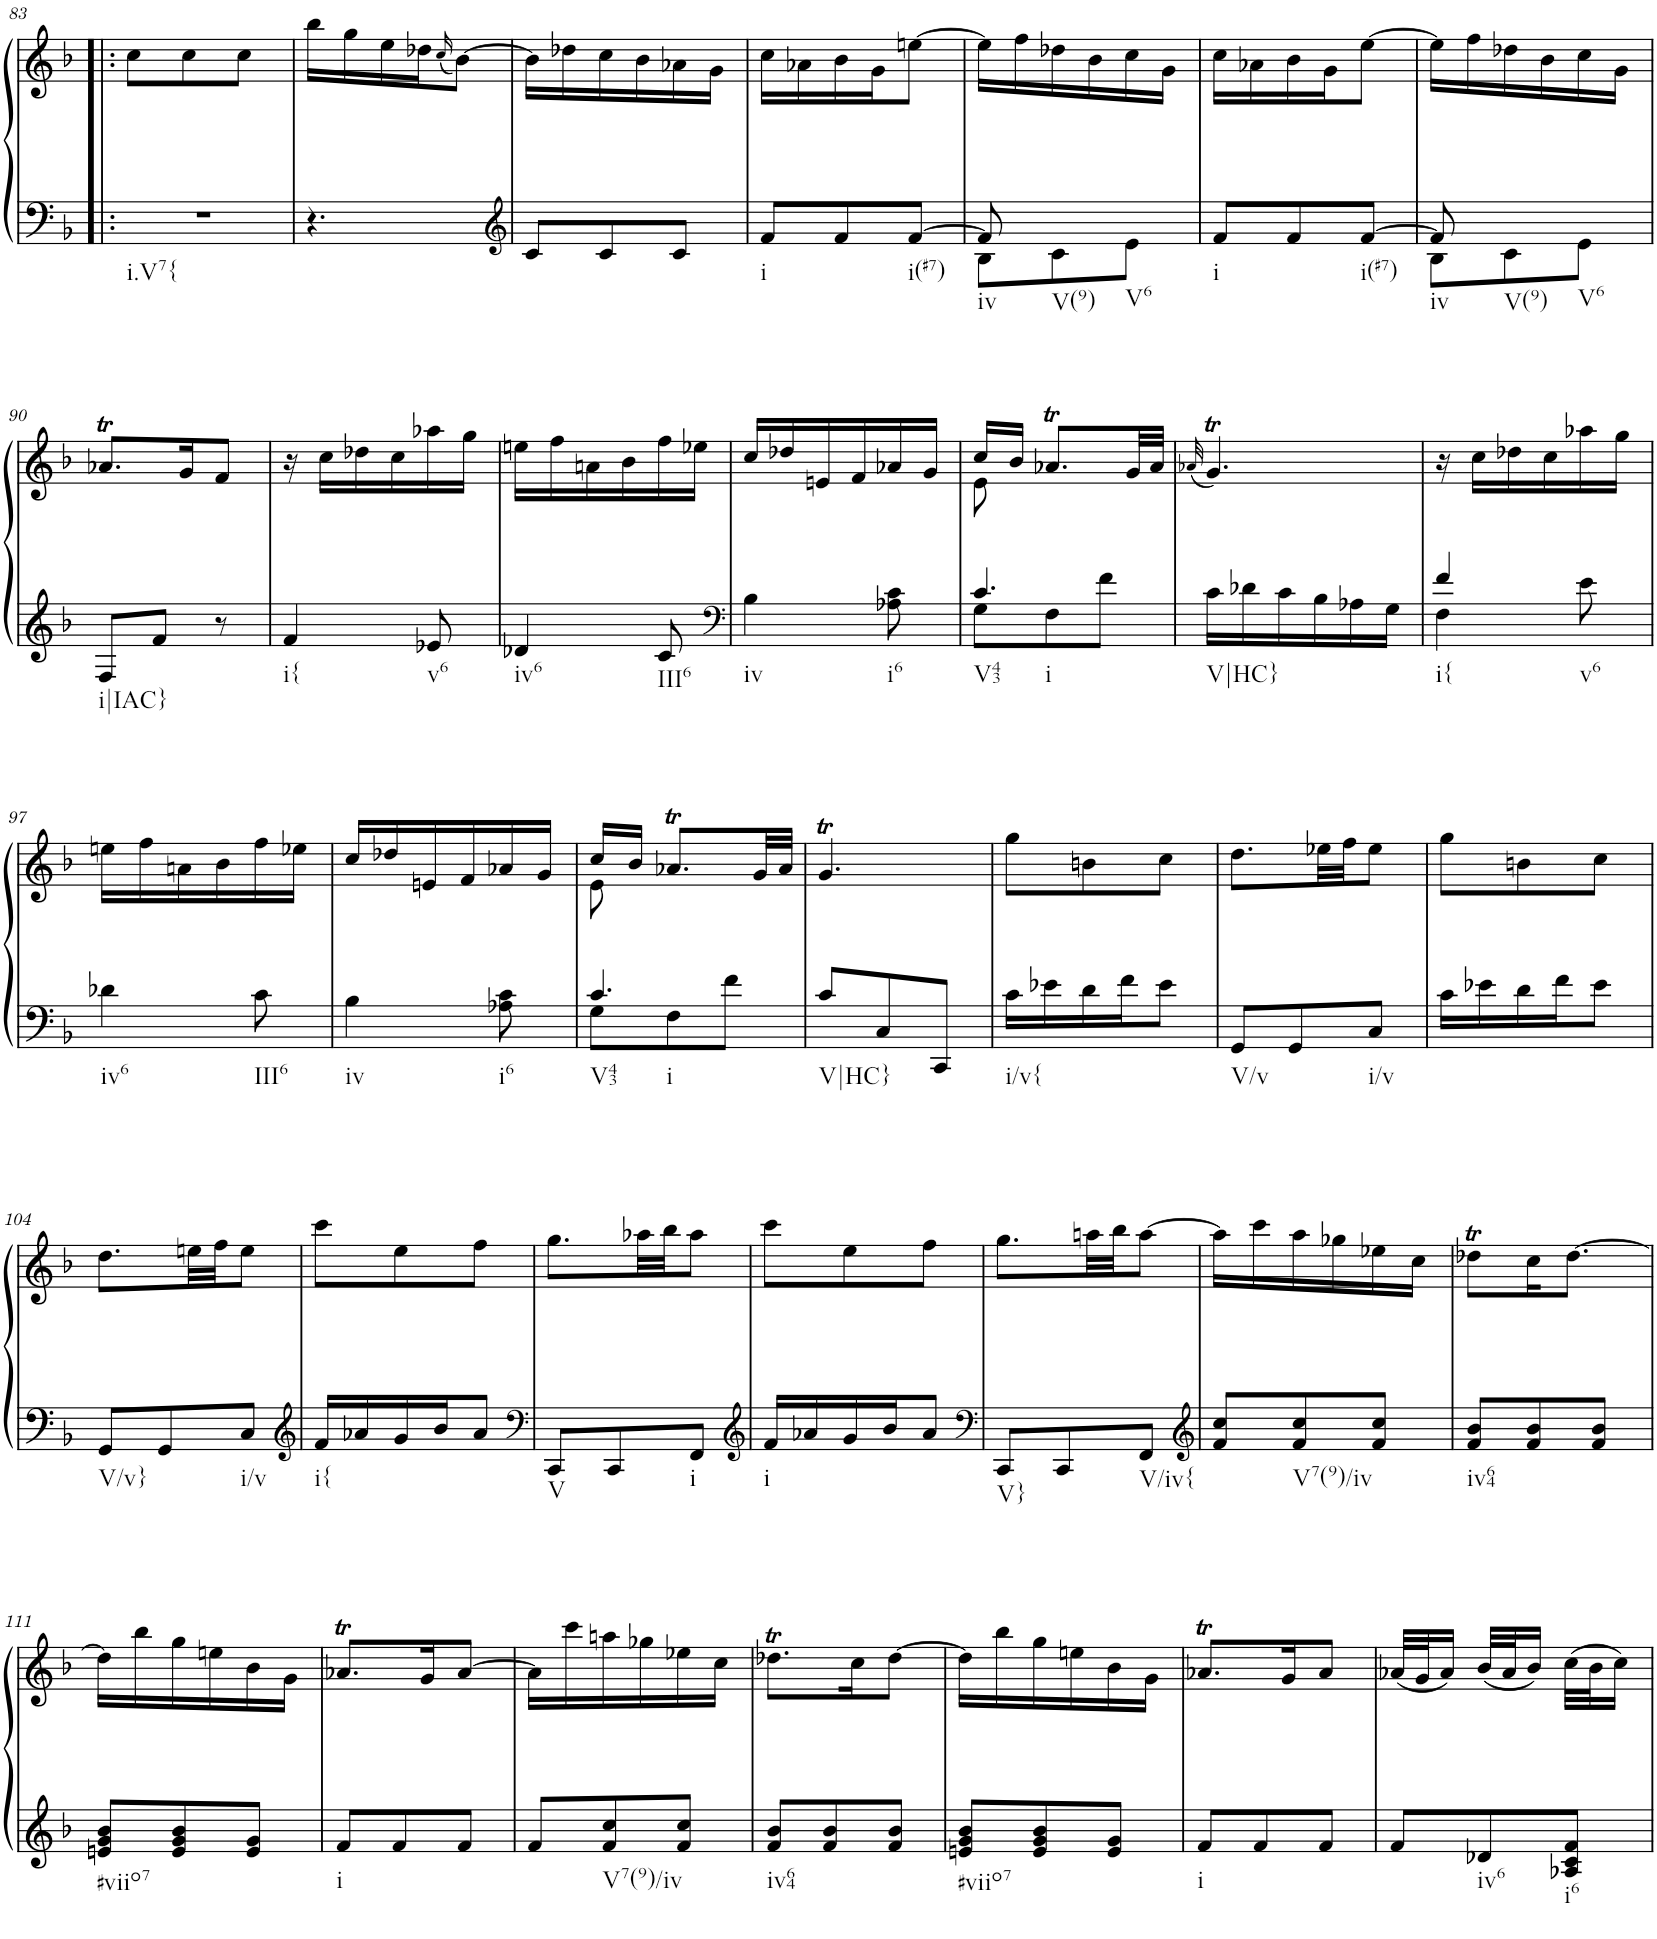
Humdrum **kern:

**kern	**kern
*part1	*part1
*staff2	*staff1
*I"Piano	*
*I'Pno.	*
!!LO:PB:g=z
*clefF4	*clefG2
*k[b-]	*k[b-]
*M3/8	*M3/8
=83!|:	=83!|:
!LO:TX:b:t=i.V7{	!
4.r	8cc\L
.	8cc\
.	8cc\J
=84	=84
4.r	16bb-\LL
.	16gg\
.	16ee\
.	16dd-X\J
.	(16qcc/
.	[8b-\J)
=85	=85
*clefG2	*
8c/L	16b-\LL]
.	16dd-X\
8c/	16cc\
.	16b-\
8c/J	16a-X\
.	16g\JJ
=86	=86
!LO:TX:b:t=i	!
8f/L	16cc\LL
.	16a-X\
8f/	16b-\
.	16g\J
!LO:TX:b:t=i(#7)	!
[8f/J	[8een\J
=87	=87
*^	*
!LO:TX:b:t=iv	!	!
8f/]	8B-\L	16ee\LL]
.	.	16ff\
!LO:TX:b:t=V(9)	!	!
!LO:TX:b:t=V6	!	!
4ryy	8c\	16dd-X\
.	.	16b-\
.	8e\J	16cc\
.	.	16g\JJ
*v	*v	*
=88	=88
!LO:TX:b:t=i	!
8f/L	16cc\LL
.	16a-X\
8f/	16b-\
.	16g\J
!LO:TX:b:t=i(#7)	!
[8f/J	[8ee\J
=89	=89
*^	*
!LO:TX:b:t=iv	!	!
8f/]	8B-\L	16ee\LL]
.	.	16ff\
!LO:TX:b:t=V(9)	!	!
!LO:TX:b:t=V6	!	!
4ryy	8c\	16dd-X\
.	.	16b-\
.	8e\J	16cc\
.	.	16g\JJ
*v	*v	*
!!LO:LB:g=z
=90	=90
!LO:TX:b:t=i|IAC}	!
8F/L	8.a-XT/L
8f/J	.
.	16g/K
8r	8f/J
=91	=91
!LO:TX:b:t=i{	!
4f/	16r
.	16cc\LL
.	16dd-X\
.	16cc\
!LO:TX:b:t=v6	!
8e-X/	16aa-X\
.	16gg\JJ
=92	=92
!LO:TX:b:t=iv6	!
4d-X/	16een\LL
.	16ff\
.	16an\
.	16b-\
!LO:TX:b:t=III6	!
8c/	16ff\
.	16ee-X\JJ
=93	=93
*clefF4	*
!LO:TX:b:t=iv	!
4B-\	16cc/LL
.	16dd-X/
.	16en/
.	16f/
!LO:TX:b:t=i6	!
8A-X\ 8c\	16a-X/
.	16g/JJ
=94	=94
*^	*^
!LO:TX:b:t=V43	!	!	!
!LO:TX:b:t=i	!	!	!
4.c/	8G\L	16cc/LL	8e\
.	.	16b-/JJ	.
.	8F\	8.a-XT/L	4ryy
.	8f\J	.	.
.	.	32g/LL	.
.	.	32a-/JJJ	.
*v	*v	*	*
*	*v	*v
=95	=95
.	(32qa-X/
!LO:TX:b:t=V|HC}	!
16c\LL	4.gT/)
16d-X\	.
16c\	.
16B-\	.
16A-X\	.
16G\JJ	.
=96	=96
*^	*
!LO:TX:b:t=i{	!	!
4f/	4F\	16r
.	.	16cc\LL
.	.	16dd-X\
.	.	16cc\
!LO:TX:b:t=v6	!	!
8e\	8ryy	16aa-X\
.	.	16gg\JJ
*v	*v	*
!!LO:LB:g=z
=97	=97
!LO:TX:b:t=iv6	!
4d-X\	16een\LL
.	16ff\
.	16an\
.	16b-\
!LO:TX:b:t=III6	!
8c\	16ff\
.	16ee-X\JJ
=98	=98
!LO:TX:b:t=iv	!
4B-\	16cc/LL
.	16dd-X/
.	16en/
.	16f/
!LO:TX:b:t=i6	!
8A-X\ 8c\	16a-X/
.	16g/JJ
=99	=99
*^	*^
!LO:TX:b:t=V43	!	!	!
!LO:TX:b:t=i	!	!	!
4.c/	8G\L	16cc/LL	8e\
.	.	16b-/JJ	.
.	8F\	8.a-XT/L	4ryy
.	8f\J	.	.
.	.	32g/LL	.
.	.	32a-/JJJ	.
*v	*v	*	*
*	*v	*v
=100	=100
!LO:TX:b:t=V|HC}	!
8c/L	4.gT/
8C/	.
8CC/J	.
=101	=101
!LO:TX:b:t=i/v{	!
16c\LL	8gg\L
16e-X\	.
16d\	8bn\
16f\J	.
8e-\J	8cc\J
=102	=102
!LO:TX:b:t=V/v	!
8GG/L	8.dd\L
8GG/	.
.	32ee-X\LL
.	32ff\JJ
!LO:TX:b:t=i/v	!
8C/J	8ee-\J
=103	=103
16c\LL	8gg\L
16e-X\	.
16d\	8bn\
16f\J	.
8e-\J	8cc\J
!!LO:LB:g=z
=104	=104
!LO:TX:b:t=V/v}	!
8GG/L	8.dd\L
8GG/	.
.	32een\LL
.	32ff\JJ
!LO:TX:b:t=i/v	!
8C/J	8ee\J
=105	=105
*clefG2	*
!LO:TX:b:t=i{	!
16f/LL	8ccc\L
16a-X/	.
16g/	8ee\
16b-/J	.
8a-/J	8ff\J
=106	=106
*clefF4	*
!LO:TX:b:t=V	!
8CC/L	8.gg\L
8CC/	.
.	32aa-X\LL
.	32bb-\JJ
!LO:TX:b:t=i	!
8FF/J	8aa-\J
=107	=107
*clefG2	*
!LO:TX:b:t=i	!
16f/LL	8ccc\L
16a-X/	.
16g/	8ee\
16b-/J	.
8a-/J	8ff\J
=108	=108
*clefF4	*
!LO:TX:b:t=V}	!
8CC/L	8.gg\L
8CC/	.
.	32aan\LL
.	32bb-\JJ
!LO:TX:b:t=V/iv{	!
8FF/J	[8aa\J
=109	=109
*clefG2	*
8f/ 8cc/L	16aa\LL]
.	16ccc\
!LO:TX:b:t=V7(9)/iv	!
8f/ 8cc/	16aa\
.	16gg-X\
8f/ 8cc/J	16ee-X\
.	16cc\JJ
=110	=110
!LO:TX:b:t=iv64	!
8f/ 8b-/L	8dd-XT\L
8f/ 8b-/	16cc\K
.	[8.dd-\J
8f/ 8b-/J	.
!!LO:LB:g=z
=111	=111
!LO:TX:b:t=#viio7	!
8en/ 8g/ 8b-/L	16dd-\LL]
.	16bb-\
8e/ 8g/ 8b-/	16gg\
.	16een\
8e/ 8g/J	16b-\
.	16g\JJ
=112	=112
!LO:TX:b:t=i	!
8f/L	8.a-XT/L
8f/	.
.	16g/K
8f/J	[8a-/J
=113	=113
8f/L	16a-\LL]
.	16ccc\
!LO:TX:b:t=V7(9)/iv	!
8f/ 8cc/	16aan\
.	16gg-X\
8f/ 8cc/J	16ee-X\
.	16cc\JJ
=114	=114
!LO:TX:b:t=iv64	!
8f/ 8b-/L	8.dd-XT\L
8f/ 8b-/	.
.	16cc\K
8f/ 8b-/J	[8dd-\J
=115	=115
!LO:TX:b:t=#viio7	!
8en/ 8g/ 8b-/L	16dd-\LL]
.	16bb-\
8e/ 8g/ 8b-/	16gg\
.	16een\
8e/ 8g/J	16b-\
.	16g\JJ
=116	=116
!LO:TX:b:t=i	!
8f/L	8.a-XT/L
8f/	.
.	16g/K
8f/J	8a-/J
=117	=117
8f/L	(32a-X/LLL
.	32g/J
.	16a-/JJ)
!LO:TX:b:t=iv6	!
8d-X/	(32b-/LLL
.	32a-/J
.	16b-/JJ)
!LO:TX:b:t=i6	!
8A-X/ 8c/ 8f/J	(32cc\LLL
.	32b-\J
.	16cc\JJ)
=	=
*-	*-
